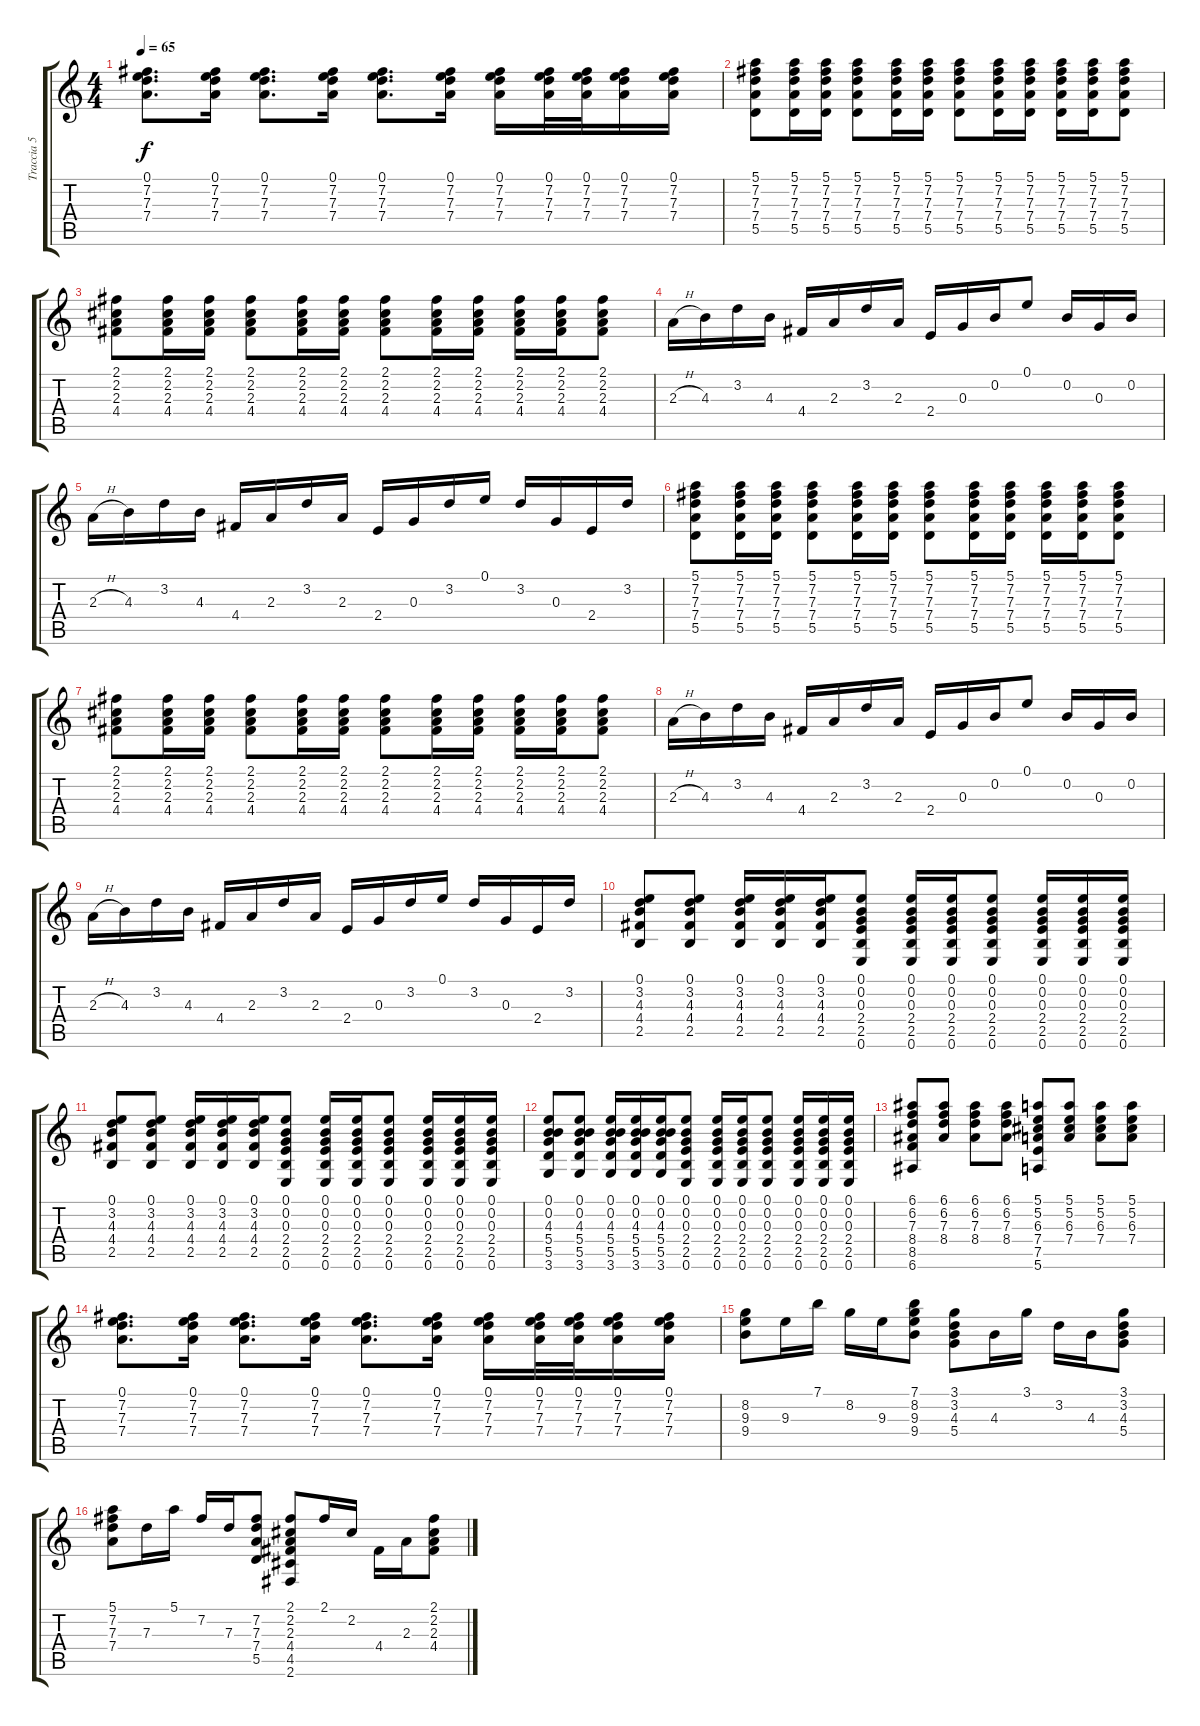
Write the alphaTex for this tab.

\track ("Traccia 5" "Traccia 5") {instrument electricguitarclean}
\staff {score tabs}
\tuning (E4 B3 G3 D3 A2 E2) {hide}
\ts (4 4)
\tempo 65
\clef g2
\ks c
(0.1 7.2 7.3 7.4).8{d dy f} (0.1 7.2 7.3 7.4).16 (0.1 7.2 7.3 7.4).8{d} (0.1 7.2 7.3 7.4).16 (0.1 7.2 7.3 7.4).8{d} (0.1 7.2 7.3 7.4).16 (0.1 7.2 7.3 7.4).16 (0.1 7.2 7.3 7.4).32 (0.1 7.2 7.3 7.4).32 (0.1 7.2 7.3 7.4).16 (0.1 7.2 7.3 7.4).16 |
(5.1 7.2 7.3 7.4 5.5).8 (5.1 7.2 7.3 7.4 5.5).16 (5.1 7.2 7.3 7.4 5.5).16 (5.1 7.2 7.3 7.4 5.5).8 (5.1 7.2 7.3 7.4 5.5).16 (5.1 7.2 7.3 7.4 5.5).16 (5.1 7.2 7.3 7.4 5.5).8 (5.1 7.2 7.3 7.4 5.5).16 (5.1 7.2 7.3 7.4 5.5).16 (5.1 7.2 7.3 7.4 5.5).16 (5.1 7.2 7.3 7.4 5.5).16 (5.1 7.2 7.3 7.4 5.5).8 |
(2.1 2.2 2.3 4.4).8 (2.1 2.2 2.3 4.4).16 (2.1 2.2 2.3 4.4).16 (2.1 2.2 2.3 4.4).8 (2.1 2.2 2.3 4.4).16 (2.1 2.2 2.3 4.4).16 (2.1 2.2 2.3 4.4).8 (2.1 2.2 2.3 4.4).16 (2.1 2.2 2.3 4.4).16 (2.1 2.2 2.3 4.4).16 (2.1 2.2 2.3 4.4).16 (2.1 2.2 2.3 4.4).8 |
2.3{h}.16 4.3.16 3.2.16 4.3.16 4.4.16 2.3.16 3.2.16 2.3.16 2.4.16 0.3.16 0.2.16 0.1.8 0.2.16 0.3.16 0.2.16 |
2.3{h}.16 4.3.16 3.2.16 4.3.16 4.4.16 2.3.16 3.2.16 2.3.16 2.4.16 0.3.16 3.2.16 0.1.16 3.2.16 0.3.16 2.4.16 3.2.16 |
(5.1 7.2 7.3 7.4 5.5).8 (5.1 7.2 7.3 7.4 5.5).16 (5.1 7.2 7.3 7.4 5.5).16 (5.1 7.2 7.3 7.4 5.5).8 (5.1 7.2 7.3 7.4 5.5).16 (5.1 7.2 7.3 7.4 5.5).16 (5.1 7.2 7.3 7.4 5.5).8 (5.1 7.2 7.3 7.4 5.5).16 (5.1 7.2 7.3 7.4 5.5).16 (5.1 7.2 7.3 7.4 5.5).16 (5.1 7.2 7.3 7.4 5.5).16 (5.1 7.2 7.3 7.4 5.5).8 |
(2.1 2.2 2.3 4.4).8 (2.1 2.2 2.3 4.4).16 (2.1 2.2 2.3 4.4).16 (2.1 2.2 2.3 4.4).8 (2.1 2.2 2.3 4.4).16 (2.1 2.2 2.3 4.4).16 (2.1 2.2 2.3 4.4).8 (2.1 2.2 2.3 4.4).16 (2.1 2.2 2.3 4.4).16 (2.1 2.2 2.3 4.4).16 (2.1 2.2 2.3 4.4).16 (2.1 2.2 2.3 4.4).8 |
2.3{h}.16 4.3.16 3.2.16 4.3.16 4.4.16 2.3.16 3.2.16 2.3.16 2.4.16 0.3.16 0.2.16 0.1.8 0.2.16 0.3.16 0.2.16 |
2.3{h}.16 4.3.16 3.2.16 4.3.16 4.4.16 2.3.16 3.2.16 2.3.16 2.4.16 0.3.16 3.2.16 0.1.16 3.2.16 0.3.16 2.4.16 3.2.16 |
(0.1 3.2 4.3 4.4 2.5).8 (0.1 3.2 4.3 4.4 2.5).8 (0.1 3.2 4.3 4.4 2.5).16 (0.1 3.2 4.3 4.4 2.5).16 (0.1 3.2 4.3 4.4 2.5).16 (0.1 0.2 0.3 2.4 2.5 0.6).8 (0.1 0.2 0.3 2.4 2.5 0.6).16 (0.1 0.2 0.3 2.4 2.5 0.6).16 (0.1 0.2 0.3 2.4 2.5 0.6).8 (0.1 0.2 0.3 2.4 2.5 0.6).16 (0.1 0.2 0.3 2.4 2.5 0.6).16 (0.1 0.2 0.3 2.4 2.5 0.6).16 |
(0.1 3.2 4.3 4.4 2.5).8 (0.1 3.2 4.3 4.4 2.5).8 (0.1 3.2 4.3 4.4 2.5).16 (0.1 3.2 4.3 4.4 2.5).16 (0.1 3.2 4.3 4.4 2.5).16 (0.1 0.2 0.3 2.4 2.5 0.6).8 (0.1 0.2 0.3 2.4 2.5 0.6).16 (0.1 0.2 0.3 2.4 2.5 0.6).16 (0.1 0.2 0.3 2.4 2.5 0.6).8 (0.1 0.2 0.3 2.4 2.5 0.6).16 (0.1 0.2 0.3 2.4 2.5 0.6).16 (0.1 0.2 0.3 2.4 2.5 0.6).16 |
(0.1 0.2 4.3 5.4 5.5 3.6).8 (0.1 0.2 4.3 5.4 5.5 3.6).8 (0.1 0.2 4.3 5.4 5.5 3.6).16 (0.1 0.2 4.3 5.4 5.5 3.6).16 (0.1 0.2 4.3 5.4 5.5 3.6).16 (0.1 0.2 0.3 2.4 2.5 0.6).8 (0.1 0.2 0.3 2.4 2.5 0.6).16 (0.1 0.2 0.3 2.4 2.5 0.6).16 (0.1 0.2 0.3 2.4 2.5 0.6).8 (0.1 0.2 0.3 2.4 2.5 0.6).16 (0.1 0.2 0.3 2.4 2.5 0.6).16 (0.1 0.2 0.3 2.4 2.5 0.6).16 |
(6.1 6.2 7.3 8.4 8.5 6.6).8 (6.1 6.2 7.3 8.4).8 (6.1 6.2 7.3 8.4).8 (6.1 6.2 7.3 8.4).8 (5.1 5.2 6.3 7.4 7.5 5.6).8 (5.1 5.2 6.3 7.4).8 (5.1 5.2 6.3 7.4).8 (5.1 5.2 6.3 7.4).8 |
(0.1 7.2 7.3 7.4).8{d} (0.1 7.2 7.3 7.4).16 (0.1 7.2 7.3 7.4).8{d} (0.1 7.2 7.3 7.4).16 (0.1 7.2 7.3 7.4).8{d} (0.1 7.2 7.3 7.4).16 (0.1 7.2 7.3 7.4).16 (0.1 7.2 7.3 7.4).32 (0.1 7.2 7.3 7.4).32 (0.1 7.2 7.3 7.4).16 (0.1 7.2 7.3 7.4).16 |
(8.2 9.3 9.4).8 9.3.16 7.1.16 8.2.16 9.3.16 (7.1 8.2 9.3 9.4).8 (3.1 3.2 4.3 5.4).8 4.3.16 3.1.16 3.2.16 4.3.16 (3.1 3.2 4.3 5.4).8 |
(5.1 7.2 7.3 7.4).8 7.3.16 5.1.16 7.2.16 7.3.16 (7.2 7.3 7.4 5.5).8 (2.1 2.2 2.3 4.4 4.5 2.6).8 2.1.16 2.2.16 4.4.16 2.3.16 (2.1 2.2 2.3 4.4).8
